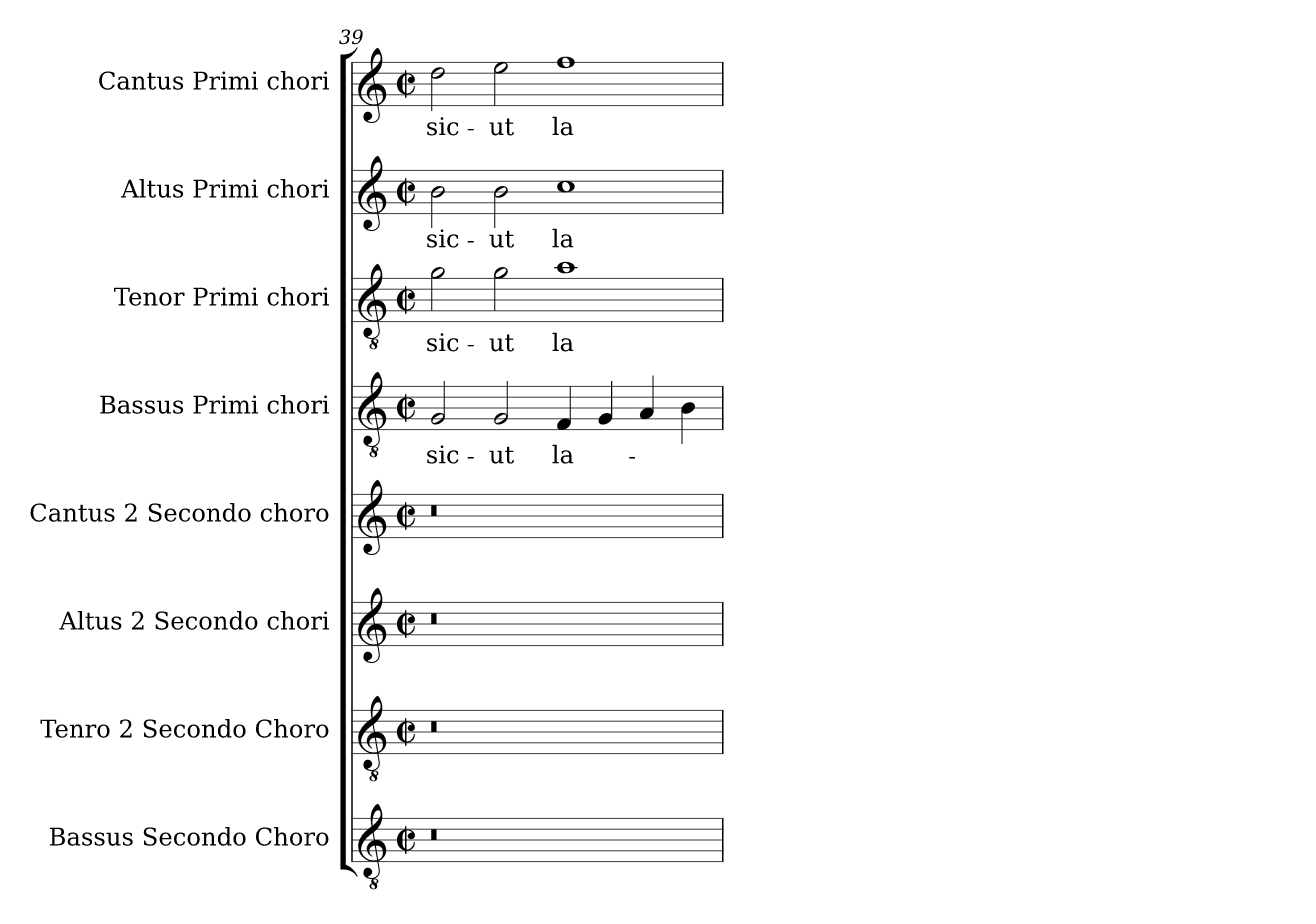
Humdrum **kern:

**kern	**kern	**kern	**kern	**kern	**text	**kern	**text	**kern	**text	**kern	**text
*part8	*part7	*part6	*part5	*part4	*part4	*part3	*part3	*part2	*part2	*part1	*part1
*staff8	*staff7	*staff6	*staff5	*staff4	*staff4	*staff3	*staff3	*staff2	*staff2	*staff1	*staff1
*I"Bassus  Secondo Choro	*I"Tenro 2  Secondo Choro	*I"Altus 2  Secondo chori	*I"Cantus 2  Secondo choro	*I"Bassus  Primi chori	*	*I"Tenor  Primi chori	*	*I"Altus  Primi chori	*	*I"Cantus  Primi chori	*
*I'Ch	*I'Ch	*I'Ch	*I'Ch	*I'Ch	*	*I'Ch	*	*I'Ch	*	*I'Ch	*
*clefGv2	*clefGv2	*clefG2	*clefG2	*clefGv2	*	*clefGv2	*	*clefG2	*	*clefG2	*
*M2/2	*M2/2	*M2/2	*M2/2	*M2/2	*	*M2/2	*	*M2/2	*	*M2/2	*
*met(c|)	*met(c|)	*met(c|)	*met(c|)	*met(c|)	*	*met(c|)	*	*met(c|)	*	*met(c|)	*
=39	=39	=39	=39	=39	=39	=39	=39	=39	=39	=39	=39
!	!	!	!	!	!LO:LY:b:cj	!	!LO:LY:b:cj	!	!LO:LY:b:cj	!	!LO:LY:b:cj
0r	0r	0r	0r	2G/	sic-	2g\	sic-	2b\	sic-	2dd\	sic-
!	!	!	!	!	!LO:LY:b:cj	!	!LO:LY:b:cj	!	!LO:LY:b:cj	!	!LO:LY:b:cj
.	.	.	.	2G/	-ut	2g\	-ut	2b\	-ut	2ee\	-ut
!	!	!	!	!	!LO:LY:b:cj	!	!LO:LY:b:cj	!	!LO:LY:b:cj	!	!LO:LY:b:cj
.	.	.	.	4F/	la-	1a	la-	1cc	la-	1ff	la-
.	.	.	.	4G/	.	.	.	.	.	.	.
.	.	.	.	4A/	.	.	.	.	.	.	.
.	.	.	.	4B\	.	.	.	.	.	.	.
=	=	=	=	=	=	=	=	=	=	=	=
*-	*-	*-	*-	*-	*-	*-	*-	*-	*-	*-	*-
